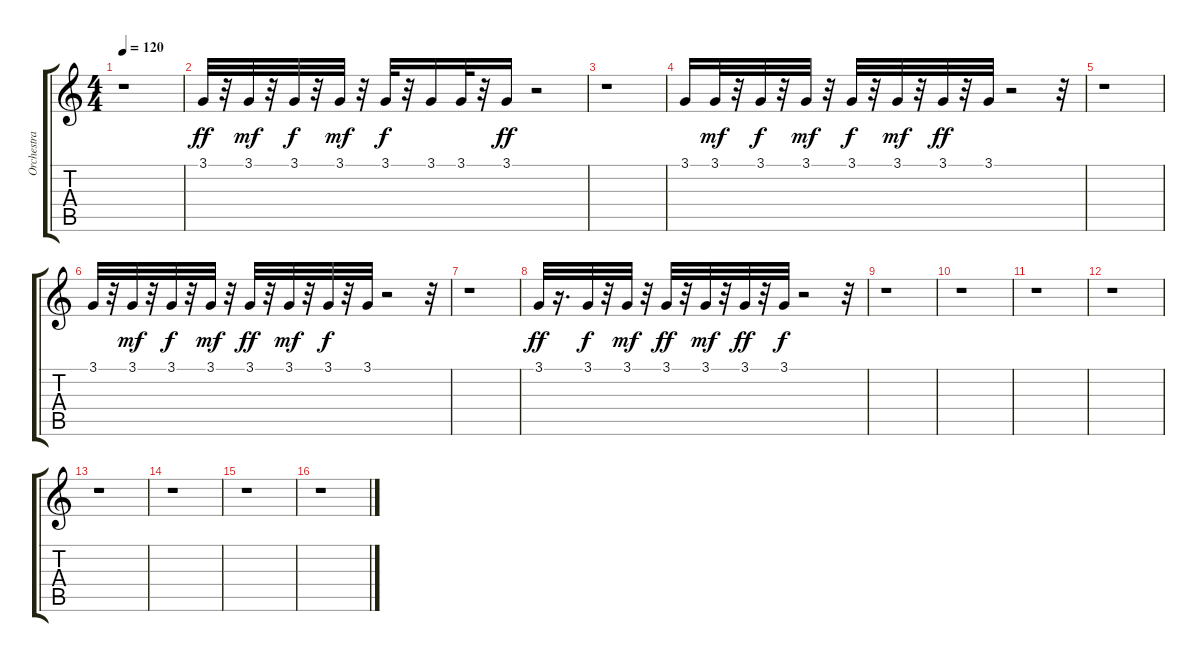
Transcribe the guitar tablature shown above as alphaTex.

\track ("Orchestra Hit" "Orchestra ") {instrument orchestrahit}
\staff {score tabs}
\tuning (E4 B3 G3 D3 A2 E2) {hide}
\ts (4 4)
\tempo 120
\clef g2
\ks c
r.1{dy f} |
3.1.32{dy ff} r.32 3.1.32{dy mf} r.32 3.1.32{dy f} r.32 3.1.32{dy mf} r.32 3.1.32{dy f} r.32 3.1.16 3.1.32 r.32 3.1.16{dy ff} r.2 |
r.1 |
3.1.16 3.1.32{dy mf} r.32 3.1.32{dy f} r.32 3.1.32{dy mf} r.32 3.1.32{dy f} r.32 3.1.32{dy mf} r.32 3.1.32{dy ff} r.32 3.1.32 r.2 r.32 |
r.1 |
3.1.32 r.32 3.1.32{dy mf} r.32 3.1.32{dy f} r.32 3.1.32{dy mf} r.32 3.1.32{dy ff} r.32 3.1.32{dy mf} r.32 3.1.32{dy f} r.32 3.1.32 r.2 r.32 |
r.1 |
3.1.32{dy ff} r.16{d} 3.1.32{dy f} r.32 3.1.32{dy mf} r.32 3.1.32{dy ff} r.32 3.1.32{dy mf} r.32 3.1.32{dy ff} r.32 3.1.32{dy f} r.2 r.32 |
r.1 |
r.1 |
r.1 |
r.1 |
r.1 |
r.1 |
r.1 |
r.1
